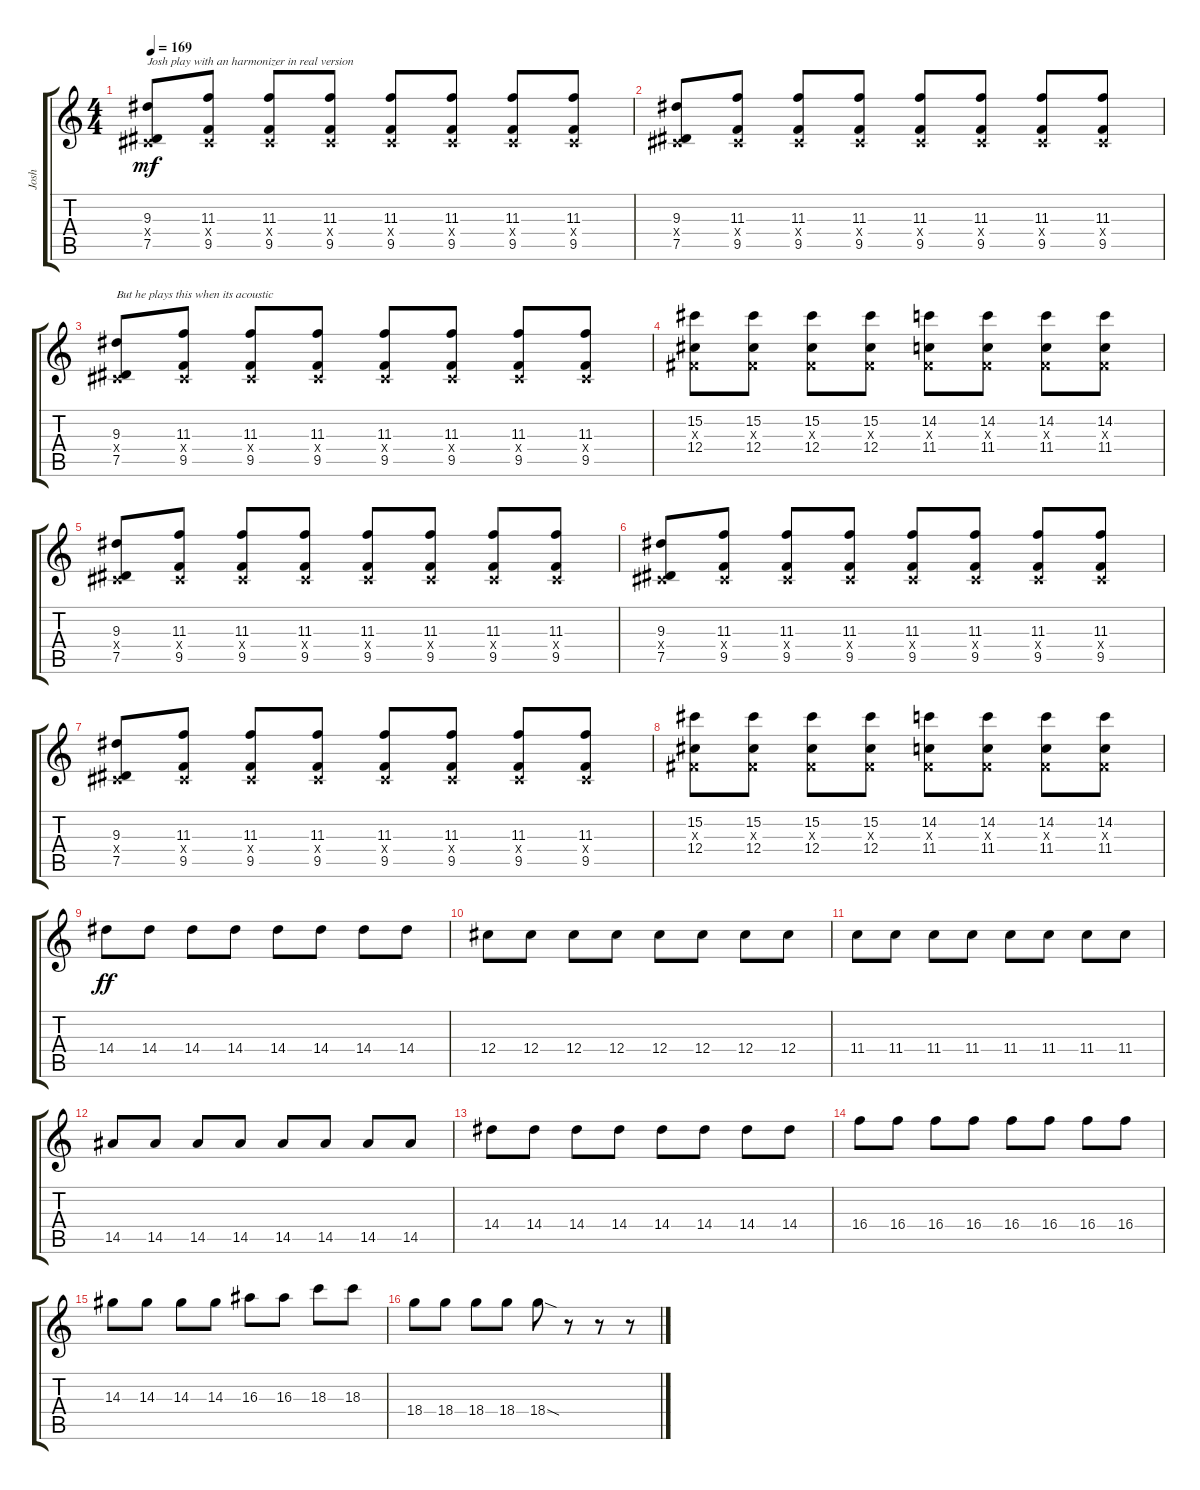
\track ("Josh" "Josh") {instrument acousticguitarsteel}
\staff {score tabs}
\tuning (Eb4 Bb3 Gb3 Db3 Ab2 Db2) {hide}
\ts (4 4)
\tempo 169
\clef g2
\ks c
(9.3 0.4{x} 7.5).8{txt "Josh play with an harmonizer in real version" dy mf} (11.3 0.4{x} 9.5).8 (11.3 0.4{x} 9.5).8 (11.3 0.4{x} 9.5).8 (11.3 0.4{x} 9.5).8 (11.3 0.4{x} 9.5).8 (11.3 0.4{x} 9.5).8 (11.3 0.4{x} 9.5).8 |
(9.3 0.4{x} 7.5).8 (11.3 0.4{x} 9.5).8 (11.3 0.4{x} 9.5).8 (11.3 0.4{x} 9.5).8 (11.3 0.4{x} 9.5).8 (11.3 0.4{x} 9.5).8 (11.3 0.4{x} 9.5).8 (11.3 0.4{x} 9.5).8 |
(9.3 0.4{x} 7.5).8{txt "But he plays this when its acoustic"} (11.3 0.4{x} 9.5).8 (11.3 0.4{x} 9.5).8 (11.3 0.4{x} 9.5).8 (11.3 0.4{x} 9.5).8 (11.3 0.4{x} 9.5).8 (11.3 0.4{x} 9.5).8 (11.3 0.4{x} 9.5).8 |
(15.2 0.3{x} 12.4).8 (15.2 0.3{x} 12.4).8 (15.2 0.3{x} 12.4).8 (15.2 0.3{x} 12.4).8 (14.2 0.3{x} 11.4).8 (14.2 0.3{x} 11.4).8 (14.2 0.3{x} 11.4).8 (14.2 0.3{x} 11.4).8 |
(9.3 0.4{x} 7.5).8 (11.3 0.4{x} 9.5).8 (11.3 0.4{x} 9.5).8 (11.3 0.4{x} 9.5).8 (11.3 0.4{x} 9.5).8 (11.3 0.4{x} 9.5).8 (11.3 0.4{x} 9.5).8 (11.3 0.4{x} 9.5).8 |
(9.3 0.4{x} 7.5).8 (11.3 0.4{x} 9.5).8 (11.3 0.4{x} 9.5).8 (11.3 0.4{x} 9.5).8 (11.3 0.4{x} 9.5).8 (11.3 0.4{x} 9.5).8 (11.3 0.4{x} 9.5).8 (11.3 0.4{x} 9.5).8 |
(9.3 0.4{x} 7.5).8 (11.3 0.4{x} 9.5).8 (11.3 0.4{x} 9.5).8 (11.3 0.4{x} 9.5).8 (11.3 0.4{x} 9.5).8 (11.3 0.4{x} 9.5).8 (11.3 0.4{x} 9.5).8 (11.3 0.4{x} 9.5).8 |
(15.2 0.3{x} 12.4).8 (15.2 0.3{x} 12.4).8 (15.2 0.3{x} 12.4).8 (15.2 0.3{x} 12.4).8 (14.2 0.3{x} 11.4).8 (14.2 0.3{x} 11.4).8 (14.2 0.3{x} 11.4).8 (14.2 0.3{x} 11.4).8 |
14.4.8{dy ff} 14.4.8 14.4.8 14.4.8 14.4.8 14.4.8 14.4.8 14.4.8 |
12.4.8 12.4.8 12.4.8 12.4.8 12.4.8 12.4.8 12.4.8 12.4.8 |
11.4.8 11.4.8 11.4.8 11.4.8 11.4.8 11.4.8 11.4.8 11.4.8 |
14.5.8 14.5.8 14.5.8 14.5.8 14.5.8 14.5.8 14.5.8 14.5.8 |
14.4.8 14.4.8 14.4.8 14.4.8 14.4.8 14.4.8 14.4.8 14.4.8 |
16.4.8 16.4.8 16.4.8 16.4.8 16.4.8 16.4.8 16.4.8 16.4.8 |
14.3.8 14.3.8 14.3.8 14.3.8 16.3.8 16.3.8 18.3.8 18.3.8 |
18.4.8 18.4.8 18.4.8 18.4.8 18.4{sod}.8 r.8 r.8 r.8
